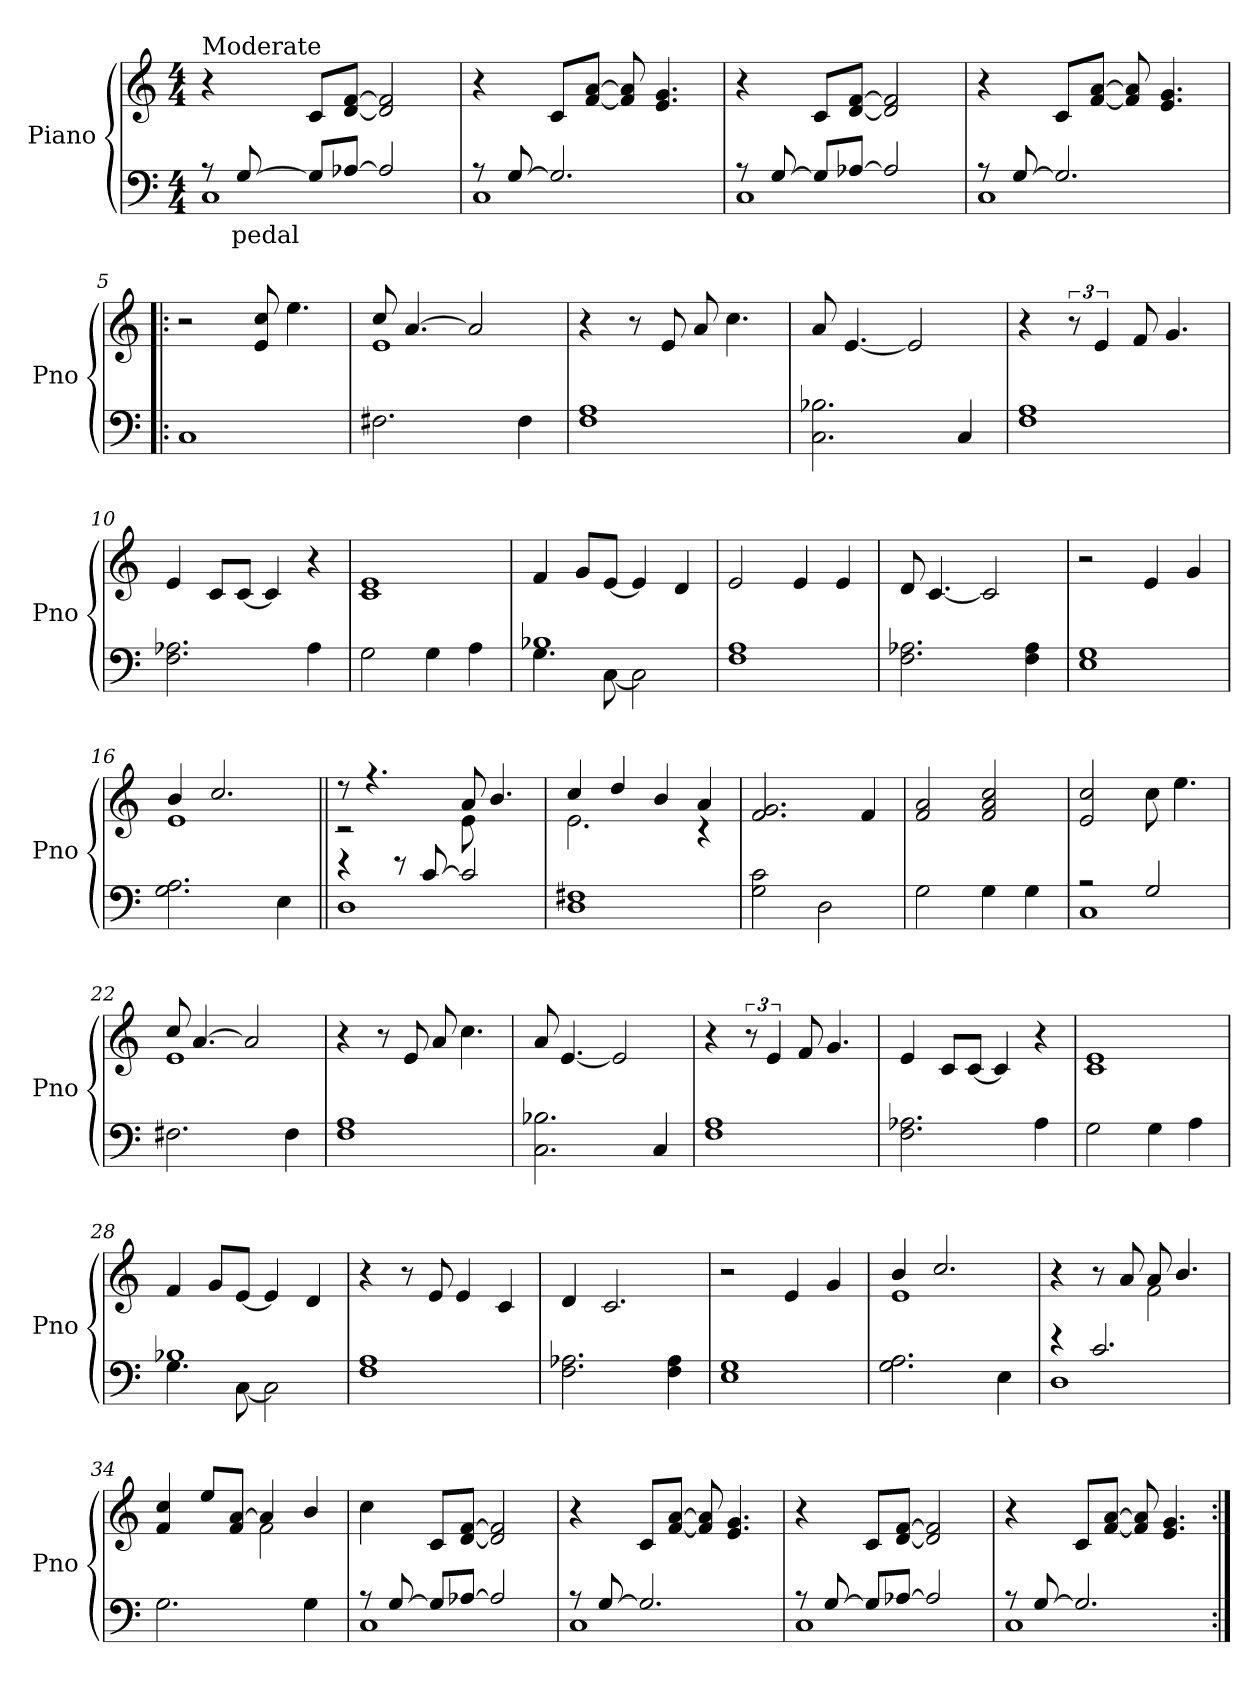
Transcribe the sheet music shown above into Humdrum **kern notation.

**kern	**text	**kern
*part2	*part2	*part1
*staff2	*staff2	*staff1
*I"Piano	*	*I"Piano
*I'Pno	*	*I'Pno
*clefF4	*	*clefG2
*k[]	*	*k[]
*C:	*	*C:
*M4/4	*	*M4/4
=1	=1	=1
*^	*	*
!	!	!	!LO:TX:a:t=Moderate
8r	1C	.	4r
[8G/	.	pedal	.
8G/L]	.	.	8c/L
[8A-X/J	.	.	[8d/ [8f/J
2A-/]	.	.	2d/] 2f/]
=2	=2	=2	=2
8r	1C	.	4r
[8G/	.	.	.
2.G/]	.	.	8c/L
.	.	.	[8f/ [8a/J
.	.	.	8f/] 8a/]
.	.	.	4.e/ 4.g/
=3	=3	=3	=3
8r	1C	.	4r
[8G/	.	.	.
8G/L]	.	.	8c/L
[8A-X/J	.	.	[8d/ [8f/J
2A-/]	.	.	2d/] 2f/]
=4	=4	=4	=4
8r	1C	.	4r
[8G/	.	.	.
2.G/]	.	.	8c/L
.	.	.	[8f/ [8a/J
.	.	.	8f/] 8a/]
.	.	.	4.e/ 4.g/
*v	*v	*	*
!!LO:LB:g=z
=5!|:	=5!|:	=5!|:
1C	.	2r
.	.	8e/ 8cc/
.	.	4.ee\
=6	=6	=6
*	*	*^
2.F#X\	.	8cc/	1e
.	.	[4.a/	.
.	.	2a/]	.
4F#\	.	.	.
*	*	*v	*v
=7	=7	=7
1F 1A	.	4r
.	.	8r
.	.	8e/
.	.	8a/
.	.	4.cc\
=8	=8	=8
2.C\ 2.B-X\	.	8a/
.	.	[4.e/
.	.	2e/]
4C/	.	.
!!LO:LB:g=z
=9	=9	=9
1F 1A	.	4r
.	.	12r
.	.	6e/
.	.	8f/
.	.	4.g/
=10	=10	=10
2.F\ 2.A-X\	.	4e/
.	.	8c/L
.	.	[8c/J
.	.	4c/]
4A-\	.	4r
=11	=11	=11
2G\	.	1c 1e
4G\	.	.
4A\	.	.
=12	=12	=12
*^	*	*
1B-X	4.G\	.	4f/
.	.	.	8g/L
.	[8C\	.	[8e/J
.	2C\]	.	4e/]
.	.	.	4d/
*v	*v	*	*
!!LO:LB:g=z
=13	=13	=13
1F 1A	.	2e/
.	.	4e/
.	.	4e/
=14	=14	=14
2.F\ 2.A-X\	.	8d/
.	.	[4.c/
.	.	2c/]
4F\ 4A-\	.	.
=15	=15	=15
1E 1G	.	2r
.	.	4e/
.	.	4g/
=16	=16	=16
*	*	*^
2.G\ 2.A\	.	4b/	1e
.	.	2.cc/	.
4E\	.	.	.
!!LO:LB:g=z	!!
=17||	=17||	=17||	=17||
*^	*	*	*
4re	1D	.	8r	2r
.	.	.	4.r	.
8re	.	.	.	.
[8c/	.	.	.	.
2c/]	.	.	8a/	8e\
.	.	.	4.b/	4.ryy
*v	*v	*	*	*
=18	=18	=18	=18
1D 1F#X	.	4cc/	2.e\
.	.	4dd/	.
.	.	4b/	.
.	.	4a/	4r
*	*	*v	*v
=19	=19	=19
2G\ 2c\	.	2.f/ 2.g/
2D\	.	.
.	.	4f/
=20	=20	=20
2G\	.	2f/ 2a/
4G\	.	2f/ 2a/ 2cc/
4G\	.	.
!!LO:PB:g=z
=21	=21	=21
*^	*	*
2r	1C	.	2e/ 2cc/
2G/	.	.	8cc\
.	.	.	4.ee\
*v	*v	*	*
=22	=22	=22
*	*	*^
2.F#X\	.	8cc/	1e
.	.	[4.a/	.
.	.	2a/]	.
4F#\	.	.	.
*	*	*v	*v
=23	=23	=23
1F 1A	.	4r
.	.	8r
.	.	8e/
.	.	8a/
.	.	4.cc\
=24	=24	=24
2.C\ 2.B-X\	.	8a/
.	.	[4.e/
.	.	2e/]
4C/	.	.
!!LO:LB:g=z
=25	=25	=25
1F 1A	.	4r
.	.	12r
.	.	6e/
.	.	8f/
.	.	4.g/
=26	=26	=26
2.F\ 2.A-X\	.	4e/
.	.	8c/L
.	.	[8c/J
.	.	4c/]
4A-\	.	4r
=27	=27	=27
2G\	.	1c 1e
4G\	.	.
4A\	.	.
=28	=28	=28
*^	*	*
1B-X	4.G\	.	4f/
.	.	.	8g/L
.	[8C\	.	[8e/J
.	2C\]	.	4e/]
.	.	.	4d/
*v	*v	*	*
!!LO:LB:g=z
=29	=29	=29
1F 1A	.	4r
.	.	8r
.	.	8e/
.	.	4e/
.	.	4c/
=30	=30	=30
2.F\ 2.A-X\	.	4d/
.	.	2.c/
4F\ 4A-\	.	.
=31	=31	=31
1E 1G	.	2r
.	.	4e/
.	.	4g/
=32	=32	=32
*	*	*^
2.G\ 2.A\	.	4b/	1e
.	.	2.cc/	.
4E\	.	.	.
!!LO:LB:g=z	!!
=33	=33	=33	=33
*^	*	*	*
4r	1D	.	4r	2ryy
2.c/	.	.	8r	.
.	.	.	8a/	.
.	.	.	8a/	2f\
.	.	.	4.b/	.
*v	*v	*	*	*
=34	=34	=34	=34
2.G\	.	4f/ 4cc/	2ryy
.	.	8ee/L	.
.	.	8f/ [8a/J	.
.	.	4a/]	2f\
4G\	.	4b/	.
*	*	*v	*v
=35	=35	=35
*^	*	*
8r	1C	.	4cc\
[8G/	.	.	.
8G/L]	.	.	8c/L
[8A-X/J	.	.	[8d/ [8f/J
2A-/]	.	.	2d/] 2f/]
=36	=36	=36	=36
8r	1C	.	4r
[8G/	.	.	.
2.G/]	.	.	8c/L
.	.	.	[8f/ [8a/J
.	.	.	8f/] 8a/]
.	.	.	4.e/ 4.g/
!!LO:LB:g=z
=37	=37	=37	=37
8r	1C	.	4r
[8G/	.	.	.
8G/L]	.	.	8c/L
[8A-X/J	.	.	[8d/ [8f/J
2A-/]	.	.	2d/] 2f/]
=38	=38	=38	=38
8r	1C	.	4r
[8G/	.	.	.
2.G/]	.	.	8c/L
.	.	.	[8f/ [8a/J
.	.	.	8f/] 8a/]
.	.	.	4.e/ 4.g/
*v	*v	*	*
=:|!	=:|!	=:|!
*-	*-	*-
